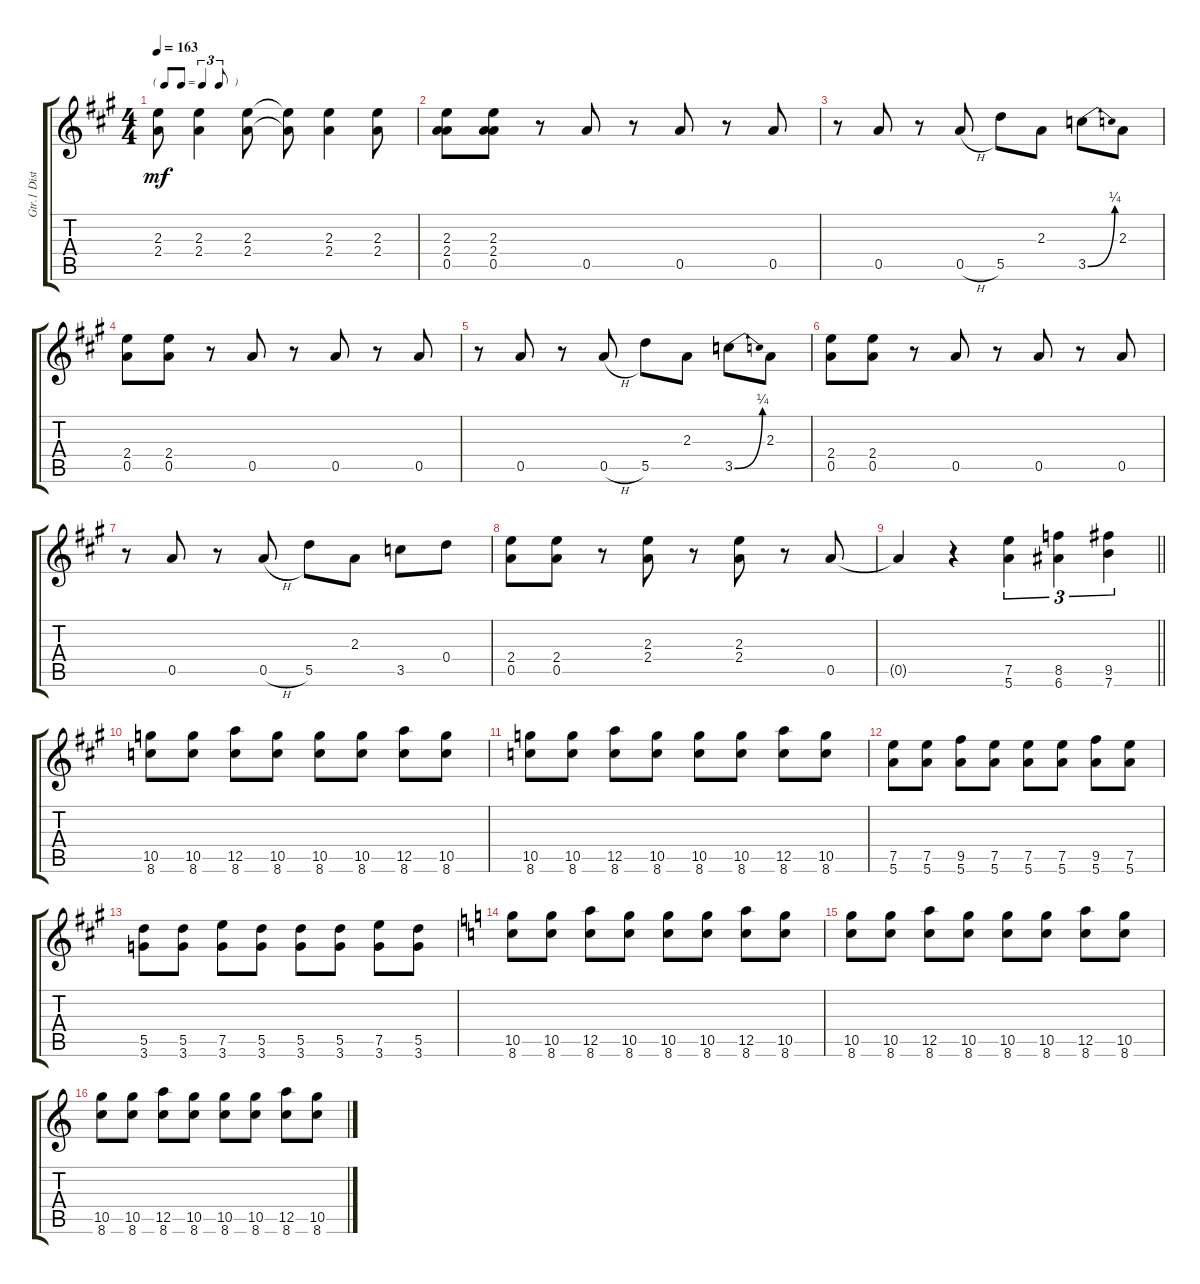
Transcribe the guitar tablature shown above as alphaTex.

\track ("Gtr.1 Distortion" "Gtr.1 Dist") {instrument distortionguitar}
\staff {score tabs}
\tuning (E4 B3 G3 D4 A3 E3) {hide}
\ts (4 4)
\tf triplet8th
\tempo 163
\clef g2
\ks a
(2.3{t} 2.4{t}).8{dy mf} (2.3 2.4).4 (2.3 2.4).8 (2.3{t} 2.4{t}).8 (2.3 2.4).4 (2.3 2.4).8 |
(2.3 2.4 0.5).8 (2.3 2.4 0.5).8 r.8 0.5.8 r.8 0.5.8 r.8 0.5.8 |
r.8 0.5.8 r.8 0.5{h}.8 5.5.8 2.3.8 3.5{be (bend 0 0 60 1)}.8 2.3.8 |
(2.4 0.5).8 (2.4 0.5).8 r.8 0.5.8 r.8 0.5.8 r.8 0.5.8 |
r.8 0.5.8 r.8 0.5{h}.8 5.5.8 2.3.8 3.5{be (bend 0 0 60 1)}.8 2.3.8 |
(2.4 0.5).8 (2.4 0.5).8 r.8 0.5.8 r.8 0.5.8 r.8 0.5.8 |
r.8 0.5.8 r.8 0.5{h}.8 5.5.8 2.3.8 3.5.8 0.4.8 |
(2.4 0.5).8 (2.4 0.5).8 r.8 (2.3 2.4).8 r.8 (2.3 2.4).8 r.8 0.5.8 |
\barLineRight lightlight
0.5{t}.4 r.4 (7.5 5.6).4{tu (3 2)} (8.5 6.6).4{tu (3 2)} (9.5 7.6).4{tu (3 2)} |
(10.5 8.6).8 (10.5 8.6).8 (12.5 8.6).8 (10.5 8.6).8 (10.5 8.6).8 (10.5 8.6).8 (12.5 8.6).8 (10.5 8.6).8 |
(10.5 8.6).8 (10.5 8.6).8 (12.5 8.6).8 (10.5 8.6).8 (10.5 8.6).8 (10.5 8.6).8 (12.5 8.6).8 (10.5 8.6).8 |
(7.5 5.6).8 (7.5 5.6).8 (9.5 5.6).8 (7.5 5.6).8 (7.5 5.6).8 (7.5 5.6).8 (9.5 5.6).8 (7.5 5.6).8 |
(5.5 3.6).8 (5.5 3.6).8 (7.5 3.6).8 (5.5 3.6).8 (5.5 3.6).8 (5.5 3.6).8 (7.5 3.6).8 (5.5 3.6).8 |
\ks c
(10.5 8.6).8 (10.5 8.6).8 (12.5 8.6).8 (10.5 8.6).8 (10.5 8.6).8 (10.5 8.6).8 (12.5 8.6).8 (10.5 8.6).8 |
(10.5 8.6).8 (10.5 8.6).8 (12.5 8.6).8 (10.5 8.6).8 (10.5 8.6).8 (10.5 8.6).8 (12.5 8.6).8 (10.5 8.6).8 |
(10.5 8.6).8 (10.5 8.6).8 (12.5 8.6).8 (10.5 8.6).8 (10.5 8.6).8 (10.5 8.6).8 (12.5 8.6).8 (10.5 8.6).8
